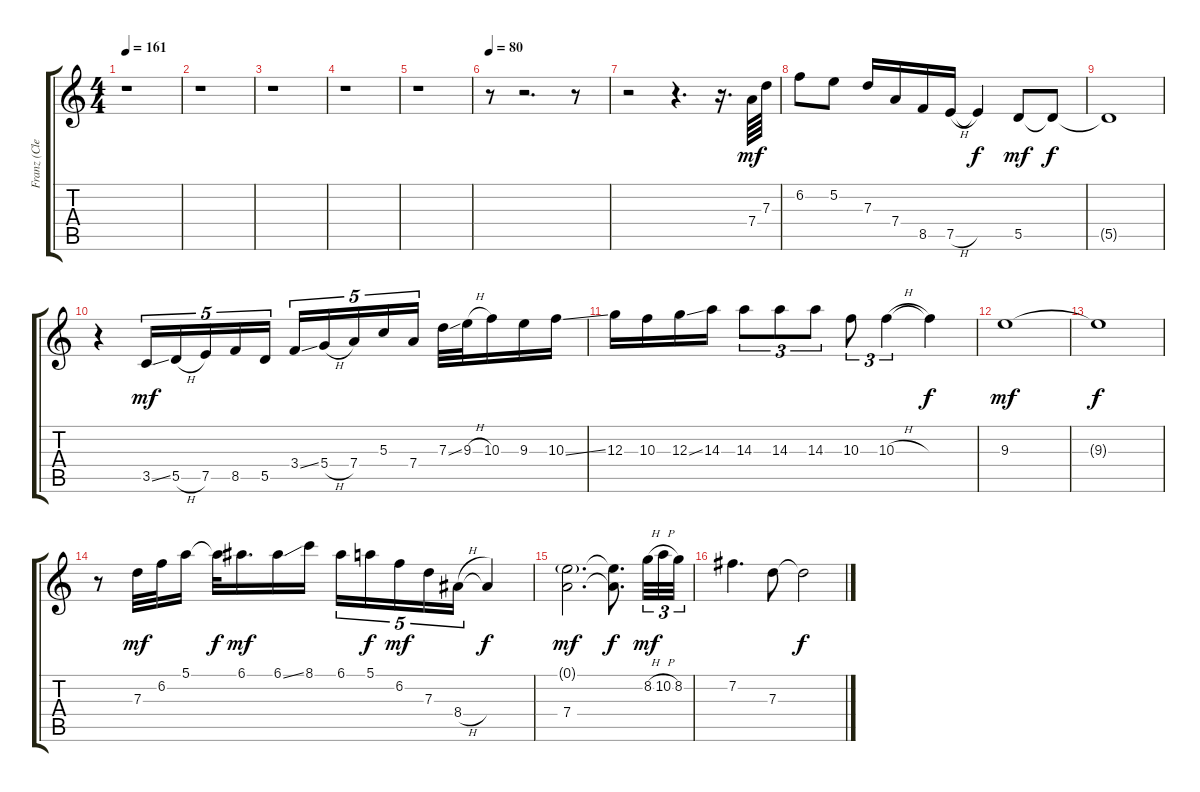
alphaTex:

\track ("Franz (Clean Guitar)" "Franz (Cle") {instrument acousticguitarsteel}
\staff {score tabs}
\tuning (E4 B3 G3 D3 A2 D2) {hide}
\ts (4 4)
\tempo 161
\clef g2
\ks c
r.1{dy f} |
r.1 |
r.1 |
r.1 |
r.1 |
\tempo 80
r.8 r.2{d} r.8 |
r.2 r.4{d} r.16{d} 7.4.64{dy mf} 7.3.64 |
6.2.8 5.2.8 7.3.16 7.4.16 8.5.16 7.5{h}.16 7.5{t}.4{dy f} 5.5.8{dy mf} 5.5{t}.8{dy f} |
5.5{t}.1 |
r.4 3.5{ss}.16{tu (5 4) dy mf} 5.5{h}.16{tu (5 4)} 7.5.16{tu (5 4)} 8.5.16{tu (5 4)} 5.5.16{tu (5 4)} 3.4{ss}.16{tu (5 4)} 5.4{h}.16{tu (5 4)} 7.4.16{tu (5 4)} 5.3.16{tu (5 4)} 7.4.16{tu (5 4)} 7.3{ss}.32 9.3{h}.32 10.3.16 9.3.16 10.3{ss}.16 |
12.3.16 10.3.16 12.3{ss}.16 14.3.16 14.3.8{tu (3 2)} 14.3.8{tu (3 2)} 14.3.8{tu (3 2)} 10.3.8{tu (3 2)} 10.3{h}.4{tu (3 2)} 10.3{t}.4{dy f} |
9.3.1{dy mf} |
9.3{t}.1{dy f} |
r.8 7.3.32{dy mf} 6.2.32 5.1.16 5.1{t}.32{dy f} 6.1.16{d dy mf} 6.1{ss}.16 8.1.16 6.1.16{tu (5 4)} 5.1.16{tu (5 4) dy f} 6.2.16{tu (5 4) dy mf} 7.3.16{tu (5 4)} 8.4{h}.16{tu (5 4)} 8.4{t}.4{dy f} |
(0.1{g} 7.4).2{d dy mf} (0.1{t} 7.4{t}).8{d dy f} 8.2{h}.32{tu (3 2) dy mf} 10.2{h}.32{tu (3 2)} 8.2.32{tu (3 2)} |
7.2.4{d} 7.3.8 7.3{t}.2{dy f}
